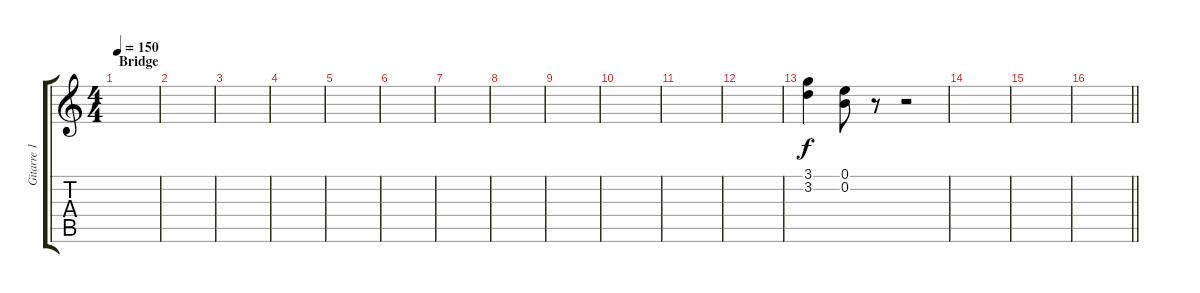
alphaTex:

\track ("Gitarre 1" "Gitarre 1") {instrument electricguitarclean}
\staff {score tabs}
\tuning (E4 B3 G3 D3 A2 E2) {hide}
\ts (4 4)
\section ("" "Bridge")
\tempo 150
\clef g2
\ks c
|
|
|
|
|
|
|
|
|
|
|
|
(3.1 3.2).4 (0.1 0.2).8 r.8 r.2 |
|
|
\barLineRight lightlight
